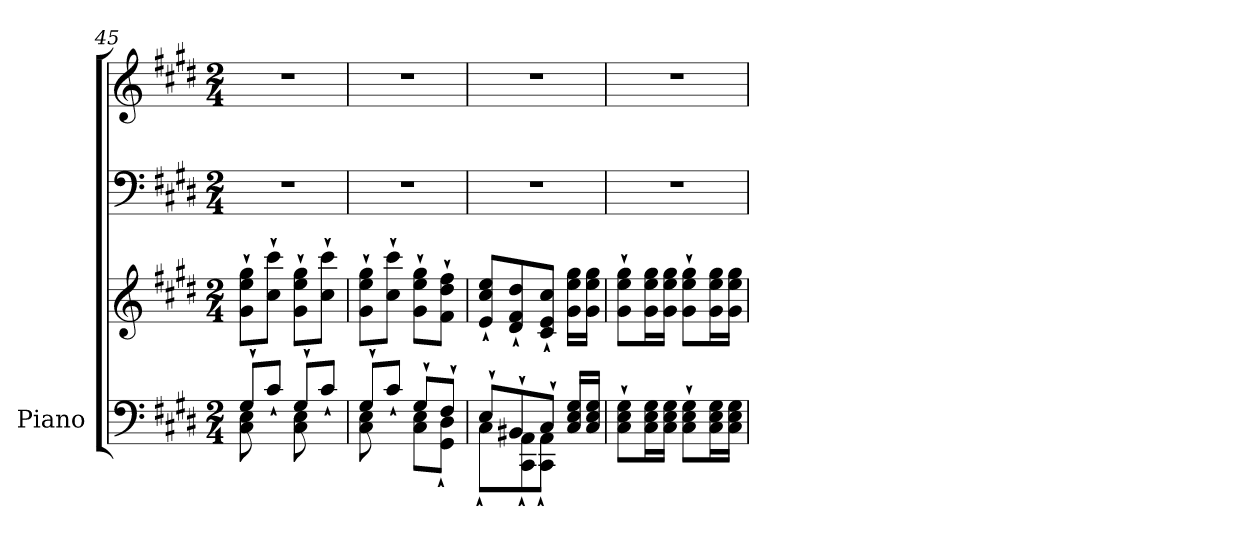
**kern	**kern	**kern	**kern
*part1	*part1	*part1	*part1
*staff4	*staff3	*staff2	*staff1
*I"Piano	*	*	*
*I'Pno.	*	*	*
*clefF4	*clefG2	*clefF4	*clefG2
*k[f#c#g#d#]	*k[f#c#g#d#]	*k[f#c#g#d#]	*k[f#c#g#d#]
*M2/4	*M2/4	*M2/4	*M2/4
=45	=45	=45	=45
*^	*	*	*
8G#`/L	8C#\ 8E\	8g#\` 8ee\` 8gg#\`L	2r	2r
8c#`/J	8ryy	8cc#\` 8ccc#\`J	.	.
8G#`/L	8C#\ 8E\	8g#\` 8ee\` 8gg#\`L	.	.
8c#`/J	8ryy	8cc#\` 8ccc#\`J	.	.
!!LO:LB:g=z
=46	=46	=46	=46	=46
8G#`/L	8C#\ 8E\	8g#\` 8ee\` 8gg#\`L	2r	2r
8c#`/J	8ryy	8cc#\` 8ccc#\`J	.	.
8G#`/L	8C#\ 8E\L	8g#\` 8ee\` 8gg#\`L	.	.
8F#`/J	8GG#\` 8D#\`J	8f#\` 8dd#\` 8ff#\`J	.	.
=47	=47	=47	=47	=47
8E`/L	8C#`\L	8e/` 8cc#/` 8ee/`L	2r	2r
8BB#X`/	8CC#\` 8AA\`	8d#/` 8f#/` 8dd#/`	.	.
8C#`/J	8CC#\` 8AA\`J	8c#/` 8e/` 8cc#/`J	.	.
16C#/ 16E/ 16G#/LL	8ryy	16g#\ 16ee\ 16gg#\LL	.	.
16C#/ 16E/ 16G#/JJ	.	16g#\ 16ee\ 16gg#\JJ	.	.
*v	*v	*	*	*
=48	=48	=48	=48
8C#\` 8E\` 8G#\`L	8g#\` 8ee\` 8gg#\`L	2r	2r
16C#\ 16E\ 16G#\L	16g#\ 16ee\ 16gg#\L	.	.
16C#\ 16E\ 16G#\JJ	16g#\ 16ee\ 16gg#\JJ	.	.
8C#\` 8E\` 8G#\`L	8g#\` 8ee\` 8gg#\`L	.	.
16C#\ 16E\ 16G#\L	16g#\ 16ee\ 16gg#\L	.	.
16C#\ 16E\ 16G#\JJ	16g#\ 16ee\ 16gg#\JJ	.	.
=	=	=	=
*-	*-	*-	*-
